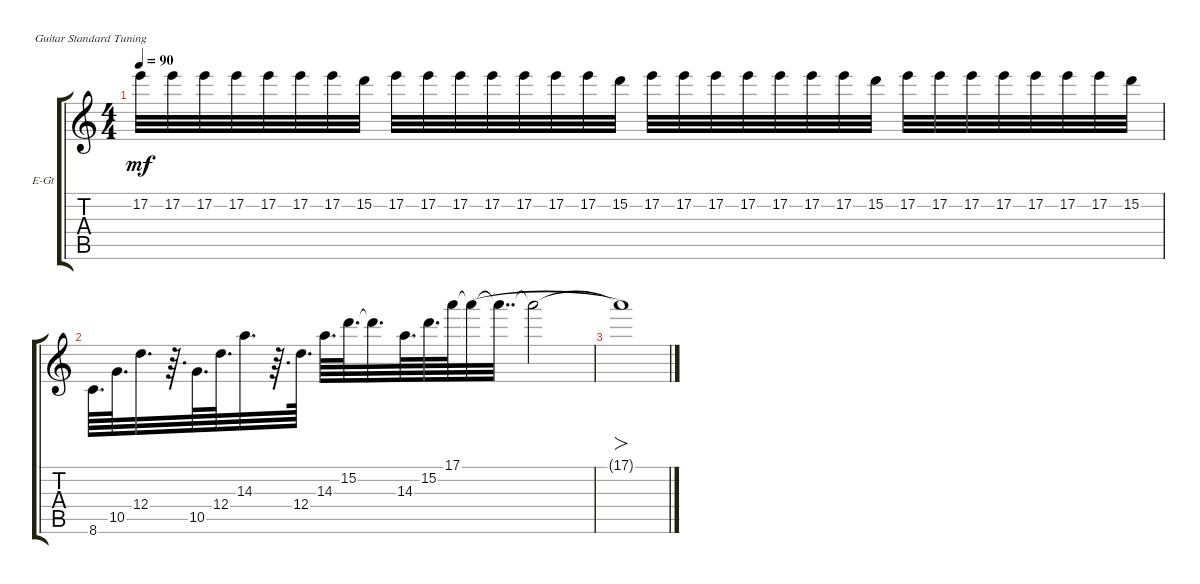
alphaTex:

\defaultSystemsLayout 4
\bracketExtendMode groupsimilarinstruments
\firstSystemTrackNameOrientation horizontal
\otherSystemsTrackNameOrientation horizontal
\track ("EVO (Neck Pickup)" "E-Gt") {instrument overdrivenguitar}
\staff {score tabs}
\tuning (E4 B3 G3 D3 A2 E2)
\ts (4 4)
\tempo 90
\clef g2
\ks c
17.2.32{dy mf} 17.2.32 17.2.32 17.2.32 17.2.32 17.2.32 17.2.32 15.2.32 17.2.32 17.2.32 17.2.32 17.2.32 17.2.32 17.2.32 17.2.32 15.2.32 17.2.32 17.2.32 17.2.32 17.2.32 17.2.32 17.2.32 17.2.32 15.2.32 17.2.32 17.2.32 17.2.32 17.2.32 17.2.32 17.2.32 17.2.32 15.2.32 |
8.6.64{d} 10.5.64{d} 12.4.32{d} r.64{d} 10.5.64{d} 12.4.64{d} 14.3.32{d} r.64{d} 12.4.64{d} 14.3.64{d} 15.2.64{d} 15.2{t}.32{d} 14.3.64{d} 15.2.64{d} 17.1.64 17.1{t}.32{legatoorigin} 17.1{t}.32{dd legatoorigin} 17.1{t}.2{legatoorigin} |
17.1{t}.1{fo legatoorigin}
